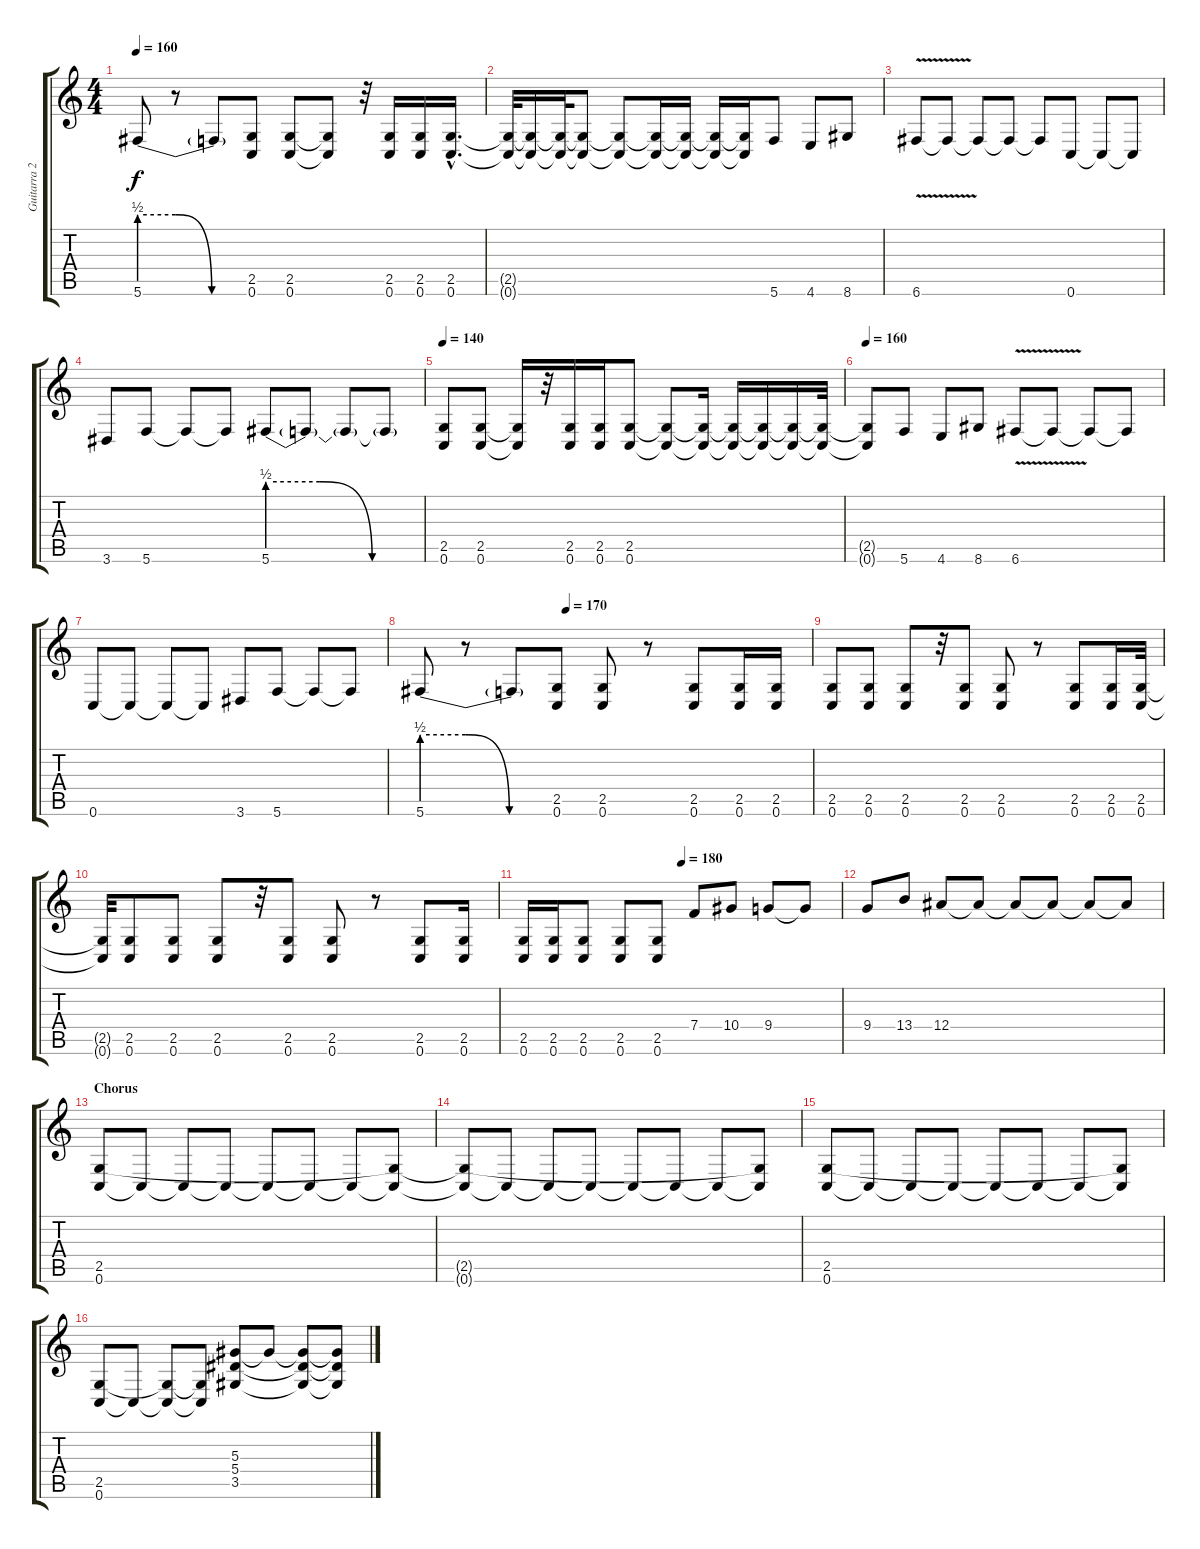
\track ("Guitarra 2" "Guitarra 2") {instrument distortionguitar}
\staff {score tabs}
\tuning (C4 G3 Eb3 Bb2 F2 C2) {hide}
\ts (4 4)
\tempo 160
\clef g2
\ks c
5.6{be (custom 0 2 20 2 40 0 60 0)}.8{dy f} r.8 5.6{t}.8 (2.5 0.6).8 (2.5 0.6).8 (2.5{t} 0.6{t}).8 r.32 (2.5 0.6).16 (2.5 0.6).16 (2.5{hac} 0.6{hac}).16{d} |
(2.5{t} 0.6{t}).32 (2.5{t} 0.6{t}).16 (2.5{t} 0.6{t}).32 (2.5{t} 0.6{t}).8 (2.5{t} 0.6{t}).8 (2.5{t} 0.6{t}).16 (2.5{t} 0.6{t}).16 (2.5{t} 0.6{t}).16 (2.5{t} 0.6{t}).16 5.6.8 4.6.8 8.6.8 |
6.6{v}.8 6.6{t}.8 6.6{t}.8 6.6{t}.8 6.6{t}.8 0.6.8 0.6{t}.8 0.6{t}.8 |
3.6.8 5.6.8 5.6{t}.8 5.6{t}.8 5.6{be (custom 0 2 20 2 40 0 60 0)}.8 5.6{t}.8 5.6{t}.8 5.6{t}.8 |
\tempo 140
(2.5 0.6).8 (2.5 0.6).8 (2.5{t} 0.6{t}).16 r.32 (2.5 0.6).16 (2.5 0.6).16 (2.5 0.6).8 (2.5{t} 0.6{t}).8 (2.5{t} 0.6{t}).16 (2.5{t} 0.6{t}).16 (2.5{t} 0.6{t}).16 (2.5{t} 0.6{t}).16 (2.5{t} 0.6{t}).32 |
\tempo 160
(2.5{t} 0.6{t}).8 5.6.8 4.6.8 8.6.8 6.6{v}.8 6.6{t}.8 6.6{t}.8 6.6{t}.8 |
0.6.8 0.6{t}.8 0.6{t}.8 0.6{t}.8 3.6.8 5.6.8 5.6{t}.8 5.6{t}.8 |
\tempo (170 0.375)
5.6{be (custom 0 2 20 2 40 0 60 0)}.8 r.8 5.6{t}.8 (2.5 0.6).8 (2.5 0.6).8 r.8 (2.5 0.6).8 (2.5 0.6).16 (2.5 0.6).16 |
(2.5 0.6).8 (2.5 0.6).8 (2.5 0.6).8 r.32 (2.5 0.6).8 (2.5 0.6).8 r.8 (2.5 0.6).8 (2.5 0.6).16 (2.5 0.6).32 |
(2.5{t} 0.6{t}).32 (2.5 0.6).8 (2.5 0.6).8 (2.5 0.6).8 r.32 (2.5 0.6).8 (2.5 0.6).8 r.8 (2.5 0.6).8 (2.5 0.6).16 |
\tempo (180 0.5)
(2.5 0.6).16 (2.5 0.6).16 (2.5 0.6).8 (2.5 0.6).8 (2.5 0.6).8 7.4.8 10.4.8 9.4.8 9.4{t}.8 |
9.4.8 13.4.8 12.4.8 12.4{t}.8 12.4{t}.8 12.4{t}.8 12.4{t}.8 12.4{t}.8 |
\section ("" "Chorus")
(2.5 0.6).8 0.6{t}.8 0.6{t}.8 0.6{t}.8 0.6{t}.8 0.6{t}.8 0.6{t}.8 (2.5{t} 0.6{t}).8 |
(2.5{t} 0.6{t}).8 0.6{t}.8 0.6{t}.8 0.6{t}.8 0.6{t}.8 0.6{t}.8 0.6{t}.8 (2.5{t} 0.6{t}).8 |
(2.5 0.6).8 0.6{t}.8 0.6{t}.8 0.6{t}.8 0.6{t}.8 0.6{t}.8 0.6{t}.8 (2.5{t} 0.6{t}).8 |
(2.5 0.6).8 0.6{t}.8 (2.5{t} 0.6{t}).8 (2.5{t} 0.6{t}).8 (5.3 5.4 3.5).8 5.3{t}.8 (5.3{t} 5.4{t} 3.5{t}).8 (5.3{t} 5.4{t} 3.5{t}).8
